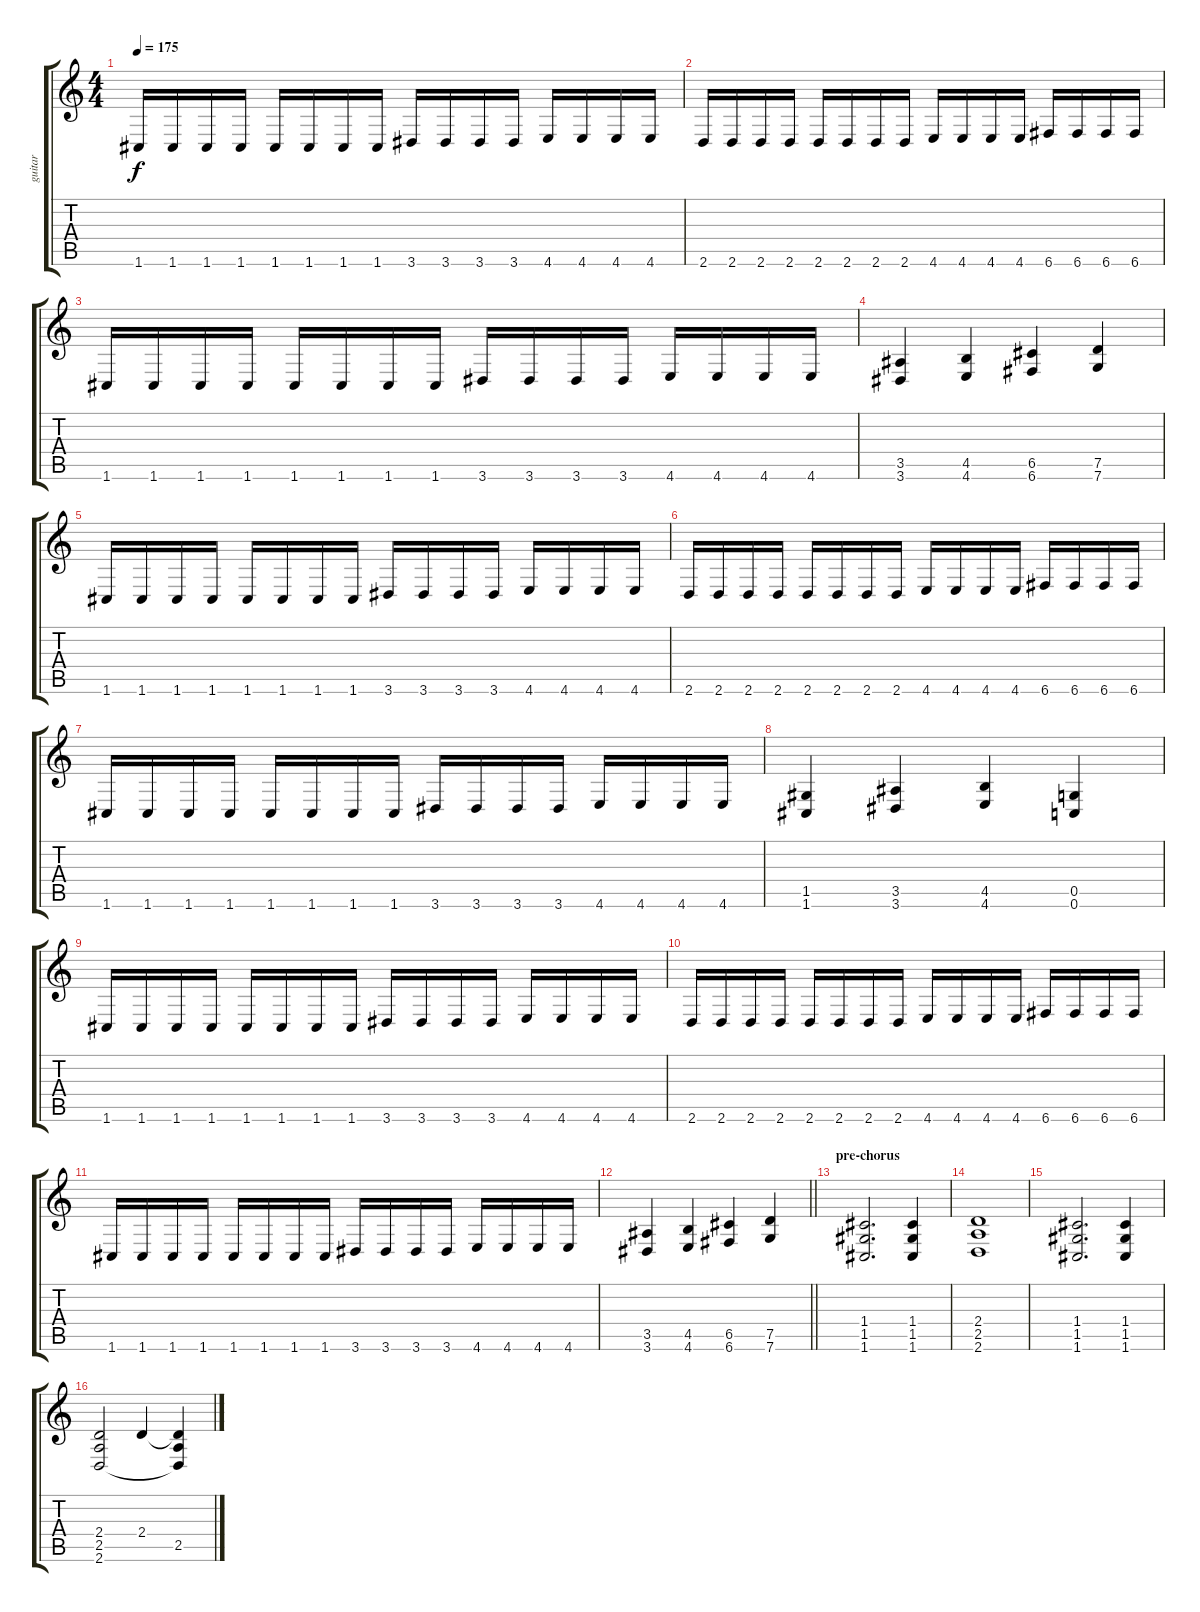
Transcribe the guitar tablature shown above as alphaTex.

\track ("guitar" "guitar") {instrument distortionguitar}
\staff {score tabs}
\tuning (D4 A3 F3 C3 G2 C2) {hide}
\ts (4 4)
\tempo 175
\clef g2
\ks c
1.6.16{dy f} 1.6.16 1.6.16 1.6.16 1.6.16 1.6.16 1.6.16 1.6.16 3.6.16 3.6.16 3.6.16 3.6.16 4.6.16 4.6.16 4.6.16 4.6.16 |
2.6.16 2.6.16 2.6.16 2.6.16 2.6.16 2.6.16 2.6.16 2.6.16 4.6.16 4.6.16 4.6.16 4.6.16 6.6.16 6.6.16 6.6.16 6.6.16 |
1.6.16 1.6.16 1.6.16 1.6.16 1.6.16 1.6.16 1.6.16 1.6.16 3.6.16 3.6.16 3.6.16 3.6.16 4.6.16 4.6.16 4.6.16 4.6.16 |
(3.5 3.6).4 (4.5 4.6).4 (6.5 6.6).4 (7.5 7.6).4 |
1.6.16 1.6.16 1.6.16 1.6.16 1.6.16 1.6.16 1.6.16 1.6.16 3.6.16 3.6.16 3.6.16 3.6.16 4.6.16 4.6.16 4.6.16 4.6.16 |
2.6.16 2.6.16 2.6.16 2.6.16 2.6.16 2.6.16 2.6.16 2.6.16 4.6.16 4.6.16 4.6.16 4.6.16 6.6.16 6.6.16 6.6.16 6.6.16 |
1.6.16 1.6.16 1.6.16 1.6.16 1.6.16 1.6.16 1.6.16 1.6.16 3.6.16 3.6.16 3.6.16 3.6.16 4.6.16 4.6.16 4.6.16 4.6.16 |
(1.5 1.6).4 (3.5 3.6).4 (4.5 4.6).4 (0.5 0.6).4 |
1.6.16 1.6.16 1.6.16 1.6.16 1.6.16 1.6.16 1.6.16 1.6.16 3.6.16 3.6.16 3.6.16 3.6.16 4.6.16 4.6.16 4.6.16 4.6.16 |
2.6.16 2.6.16 2.6.16 2.6.16 2.6.16 2.6.16 2.6.16 2.6.16 4.6.16 4.6.16 4.6.16 4.6.16 6.6.16 6.6.16 6.6.16 6.6.16 |
1.6.16 1.6.16 1.6.16 1.6.16 1.6.16 1.6.16 1.6.16 1.6.16 3.6.16 3.6.16 3.6.16 3.6.16 4.6.16 4.6.16 4.6.16 4.6.16 |
\barLineRight lightlight
(3.5 3.6).4 (4.5 4.6).4 (6.5 6.6).4 (7.5 7.6).4 |
\section ("" "pre-chorus")
(1.4 1.5 1.6).2{d} (1.4 1.5 1.6).4 |
(2.4 2.5 2.6).1 |
(1.4 1.5 1.6).2{d} (1.4 1.5 1.6).4 |
(2.4 2.5 2.6).2 2.4.4 (2.4{t} 2.5 2.6{t}).4
